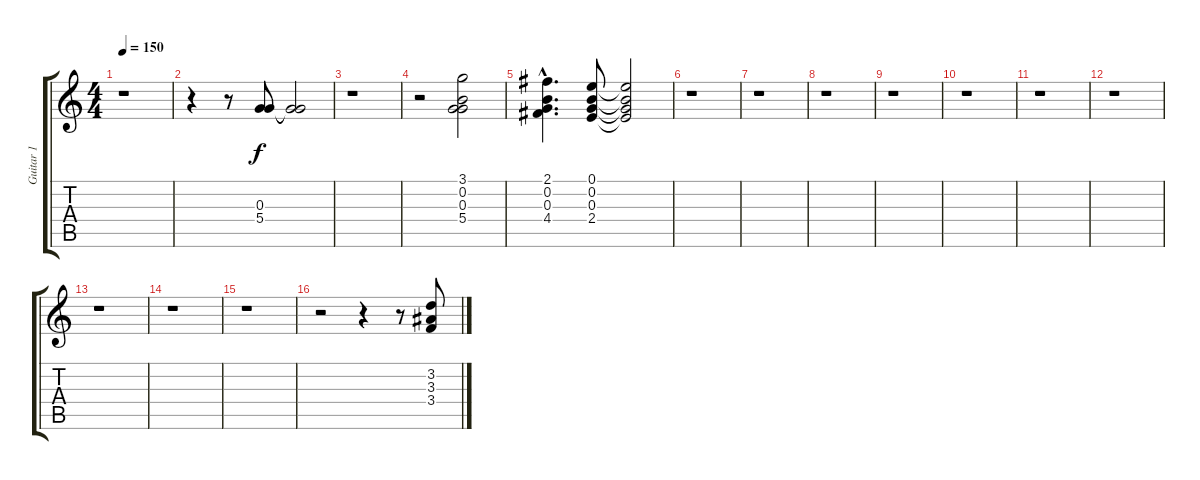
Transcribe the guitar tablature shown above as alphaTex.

\track ("Guitar 1" "Guitar 1") {instrument electricguitarclean}
\staff {score tabs}
\tuning (E4 B3 G3 D3 A2 E2) {hide}
\ts (4 4)
\tempo 150
\clef g2
\ks c
r.1{dy f} |
r.4 r.8 (0.3 5.4).8 (0.3{t} 5.4{t}).2 |
r.1 |
r.2 (3.1 0.2 0.3 5.4).2 |
(2.1{hac} 0.2{hac} 0.3{hac} 4.4{hac}).4{d} (0.1 0.2 0.3 2.4).8 (0.1{t} 0.2{t} 0.3{t} 2.4{t}).2 |
r.1 |
r.1 |
r.1 |
r.1 |
r.1 |
r.1 |
r.1 |
r.1 |
r.1 |
r.1 |
r.2 r.4 r.8 (3.2 3.3 3.4).8
